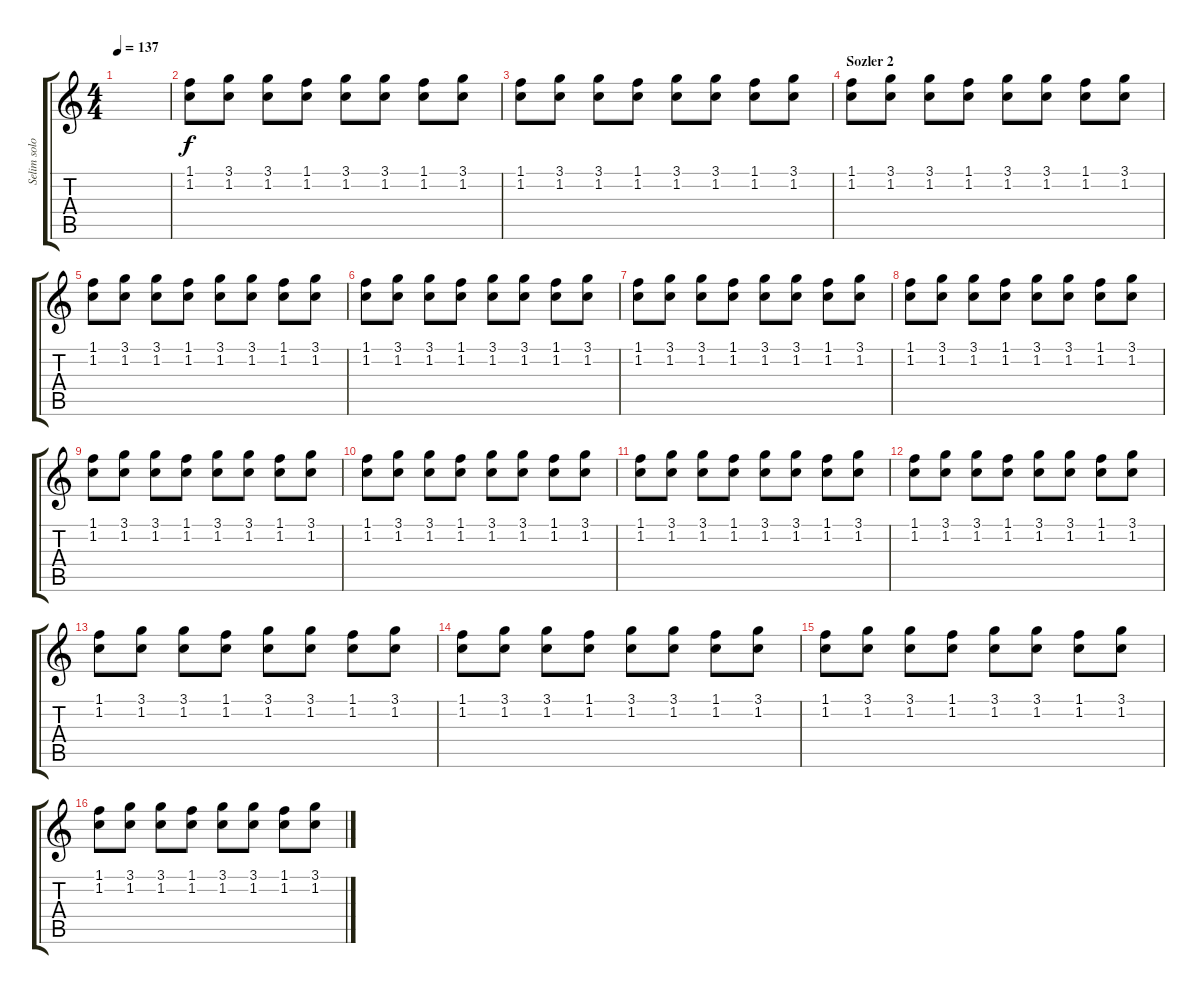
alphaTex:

\track ("Selim solo" "Selim solo") {instrument overdrivenguitar}
\staff {score tabs}
\tuning (E4 B3 G3 D3 A2 E2) {hide}
\ts (4 4)
\tempo 137
\clef g2
\ks c
|
(1.1 1.2).8 (3.1 1.2).8 (3.1 1.2).8 (1.1 1.2).8 (3.1 1.2).8 (3.1 1.2).8 (1.1 1.2).8 (3.1 1.2).8 |
(1.1 1.2).8 (3.1 1.2).8 (3.1 1.2).8 (1.1 1.2).8 (3.1 1.2).8 (3.1 1.2).8 (1.1 1.2).8 (3.1 1.2).8 |
\section ("" "Sozler 2")
(1.1 1.2).8{volume 6} (3.1 1.2).8 (3.1 1.2).8 (1.1 1.2).8 (3.1 1.2).8 (3.1 1.2).8 (1.1 1.2).8 (3.1 1.2).8 |
(1.1 1.2).8 (3.1 1.2).8 (3.1 1.2).8 (1.1 1.2).8 (3.1 1.2).8 (3.1 1.2).8 (1.1 1.2).8 (3.1 1.2).8 |
(1.1 1.2).8 (3.1 1.2).8 (3.1 1.2).8 (1.1 1.2).8 (3.1 1.2).8 (3.1 1.2).8 (1.1 1.2).8 (3.1 1.2).8 |
(1.1 1.2).8 (3.1 1.2).8 (3.1 1.2).8 (1.1 1.2).8 (3.1 1.2).8 (3.1 1.2).8 (1.1 1.2).8 (3.1 1.2).8 |
(1.1 1.2).8 (3.1 1.2).8 (3.1 1.2).8 (1.1 1.2).8 (3.1 1.2).8 (3.1 1.2).8 (1.1 1.2).8 (3.1 1.2).8 |
(1.1 1.2).8 (3.1 1.2).8 (3.1 1.2).8 (1.1 1.2).8 (3.1 1.2).8 (3.1 1.2).8 (1.1 1.2).8 (3.1 1.2).8 |
(1.1 1.2).8 (3.1 1.2).8 (3.1 1.2).8 (1.1 1.2).8 (3.1 1.2).8 (3.1 1.2).8 (1.1 1.2).8 (3.1 1.2).8 |
(1.1 1.2).8 (3.1 1.2).8 (3.1 1.2).8 (1.1 1.2).8 (3.1 1.2).8 (3.1 1.2).8 (1.1 1.2).8 (3.1 1.2).8 |
(1.1 1.2).8 (3.1 1.2).8 (3.1 1.2).8 (1.1 1.2).8 (3.1 1.2).8 (3.1 1.2).8 (1.1 1.2).8 (3.1 1.2).8 |
(1.1 1.2).8 (3.1 1.2).8 (3.1 1.2).8 (1.1 1.2).8 (3.1 1.2).8 (3.1 1.2).8 (1.1 1.2).8 (3.1 1.2).8 |
(1.1 1.2).8 (3.1 1.2).8 (3.1 1.2).8 (1.1 1.2).8 (3.1 1.2).8 (3.1 1.2).8 (1.1 1.2).8 (3.1 1.2).8 |
(1.1 1.2).8 (3.1 1.2).8 (3.1 1.2).8 (1.1 1.2).8 (3.1 1.2).8 (3.1 1.2).8 (1.1 1.2).8 (3.1 1.2).8 |
(1.1 1.2).8 (3.1 1.2).8 (3.1 1.2).8 (1.1 1.2).8 (3.1 1.2).8 (3.1 1.2).8 (1.1 1.2).8 (3.1 1.2).8
